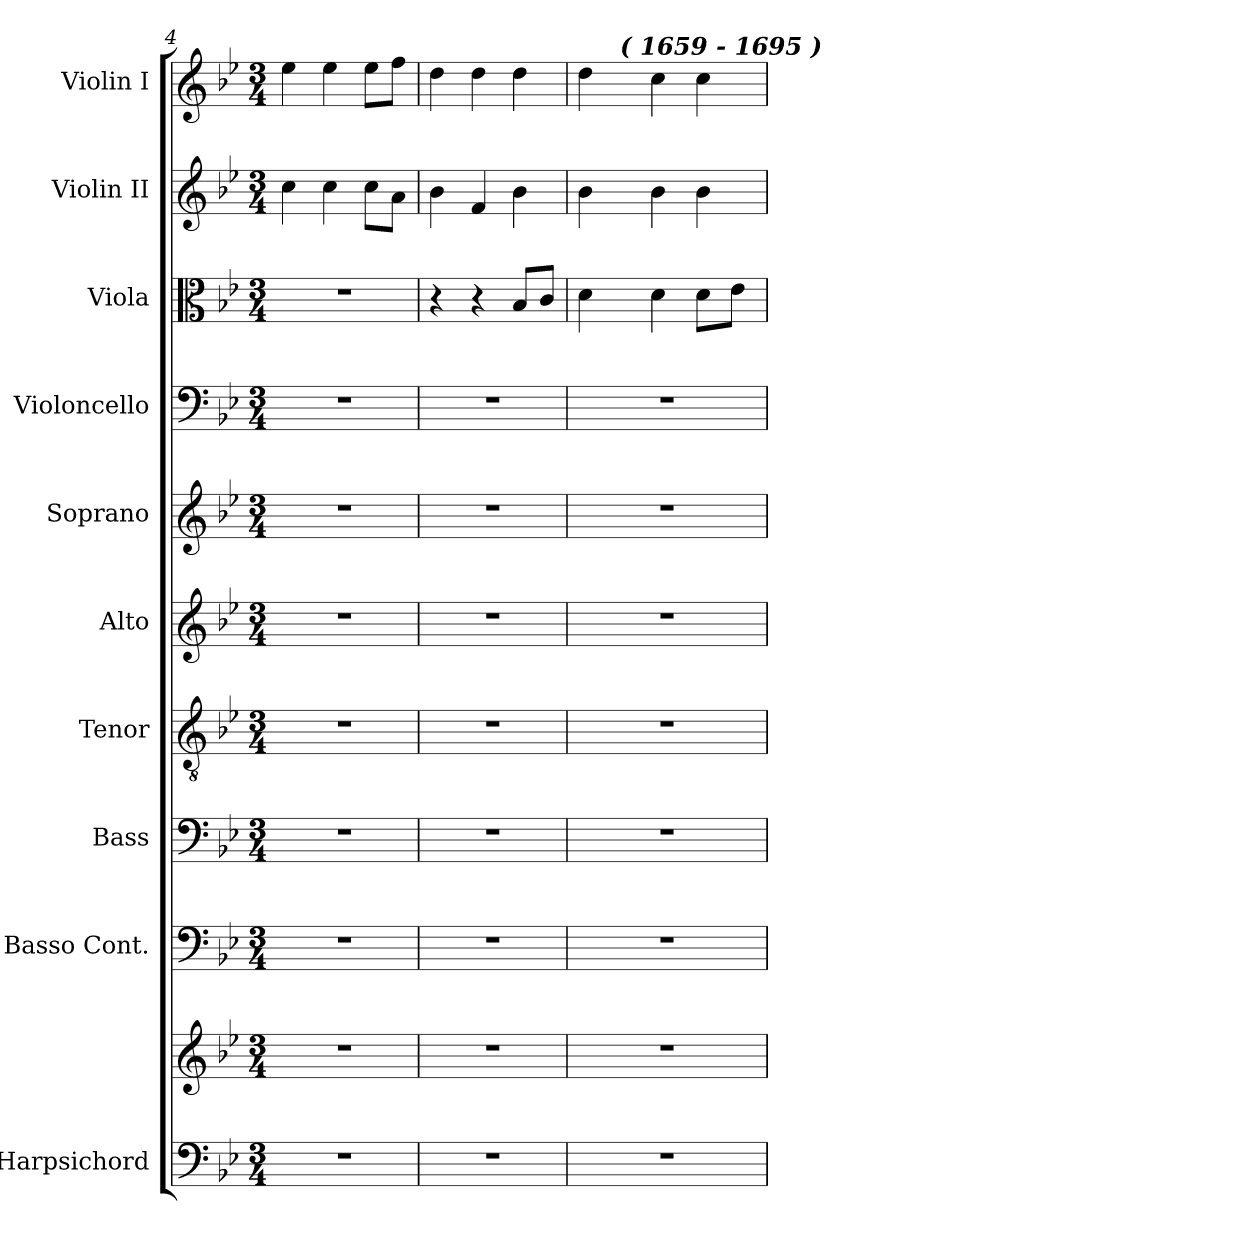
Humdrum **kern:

**kern	**kern	**kern	**kern	**kern	**kern	**kern	**kern	**kern	**kern	**kern
*part10	*part10	*part9	*part8	*part7	*part6	*part5	*part4	*part3	*part2	*part1
*staff11	*staff10	*staff9	*staff8	*staff7	*staff6	*staff5	*staff4	*staff3	*staff2	*staff1
*I"Harpsichord	*	*I"Basso Cont.	*I"Bass	*I"Tenor	*I"Alto	*I"Soprano	*I"Violoncello	*I"Viola	*I"Violin II	*I"Violin I
*I'Hpsd.	*	*	*I'B.	*I'T.	*I'A.	*I'S.	*I'Vc.	*	*	*
*clefF4	*clefG2	*clefF4	*clefF4	*clefGv2	*clefG2	*clefG2	*clefF4	*clefC3	*clefG2	*clefG2
*	*	*	*	*ITrd7c12	*	*	*	*	*	*
*k[b-e-]	*k[b-e-]	*k[b-e-]	*k[b-e-]	*k[b-e-]	*k[b-e-]	*k[b-e-]	*k[b-e-]	*k[b-e-]	*k[b-e-]	*k[b-e-]
*B-:	*B-:	*B-:	*B-:	*B-:	*B-:	*B-:	*B-:	*B-:	*B-:	*B-:
*M3/4	*M3/4	*M3/4	*M3/4	*M3/4	*M3/4	*M3/4	*M3/4	*M3/4	*M3/4	*M3/4
=4	=4	=4	=4	=4	=4	=4	=4	=4	=4	=4
!LO:N:vis=1	!LO:N:vis=1	!LO:N:vis=1	!LO:N:vis=1	!LO:N:vis=1	!LO:N:vis=1	!LO:N:vis=1	!LO:N:vis=1	!LO:N:vis=1	!	!
2.r	2.r	2.r	2.r	2.r	2.r	2.r	2.r	2.r	4cci\	4ee-i\
.	.	.	.	.	.	.	.	.	4cci\	4ee-i\
.	.	.	.	.	.	.	.	.	8cci\L	8ee-i\L
.	.	.	.	.	.	.	.	.	8ai\J	8ffi\J
=5	=5	=5	=5	=5	=5	=5	=5	=5	=5	=5
!LO:N:vis=1	!LO:N:vis=1	!LO:N:vis=1	!LO:N:vis=1	!LO:N:vis=1	!LO:N:vis=1	!LO:N:vis=1	!LO:N:vis=1	!	!	!
2.r	2.r	2.r	2.r	2.r	2.r	2.r	2.r	4r	4b-i\	4ddi\
.	.	.	.	.	.	.	.	4r	4fi/	4ddi\
.	.	.	.	.	.	.	.	8B-i/L	4b-i\	4ddi\
.	.	.	.	.	.	.	.	8ci/J	.	.
=6	=6	=6	=6	=6	=6	=6	=6	=6	=6	=6
!	!	!	!	!	!	!	!	!	!	!LO:TX:a:B:t=Henry Purcell
!LO:N:vis=1	!LO:N:vis=1	!LO:N:vis=1	!LO:N:vis=1	!LO:N:vis=1	!LO:N:vis=1	!LO:N:vis=1	!LO:N:vis=1	!	!	!
*	*	*	*	*	*	*	*	*	*	*^
2.r	2.r	2.r	2.r	2.r	2.r	2.r	2.r	4di\	4b-i\	4ddi\	16ryy
.	.	.	.	.	.	.	.	.	.	.	32ryy
.	.	.	.	.	.	.	.	.	.	.	64ryy
.	.	.	.	.	.	.	.	.	.	.	256ryy
.	.	.	.	.	.	.	.	.	.	.	1024ryy
!	!	!	!	!	!	!	!	!	!	!	!LO:TX:a:Bi:t=( 1659 - 1695 )
.	.	.	.	.	.	.	.	.	.	.	2ryy
.	.	.	.	.	.	.	.	4di\	4b-i\	4cci\	.
.	.	.	.	.	.	.	.	8di\L	4b-i\	4cci\	.
.	.	.	.	.	.	.	.	.	.	.	8ryy
.	.	.	.	.	.	.	.	8e-i\J	.	.	.
.	.	.	.	.	.	.	.	.	.	.	128ryy
.	.	.	.	.	.	.	.	.	.	.	512.ryy
*	*	*	*	*	*	*	*	*	*	*v	*v
=	=	=	=	=	=	=	=	=	=	=
*-	*-	*-	*-	*-	*-	*-	*-	*-	*-	*-
